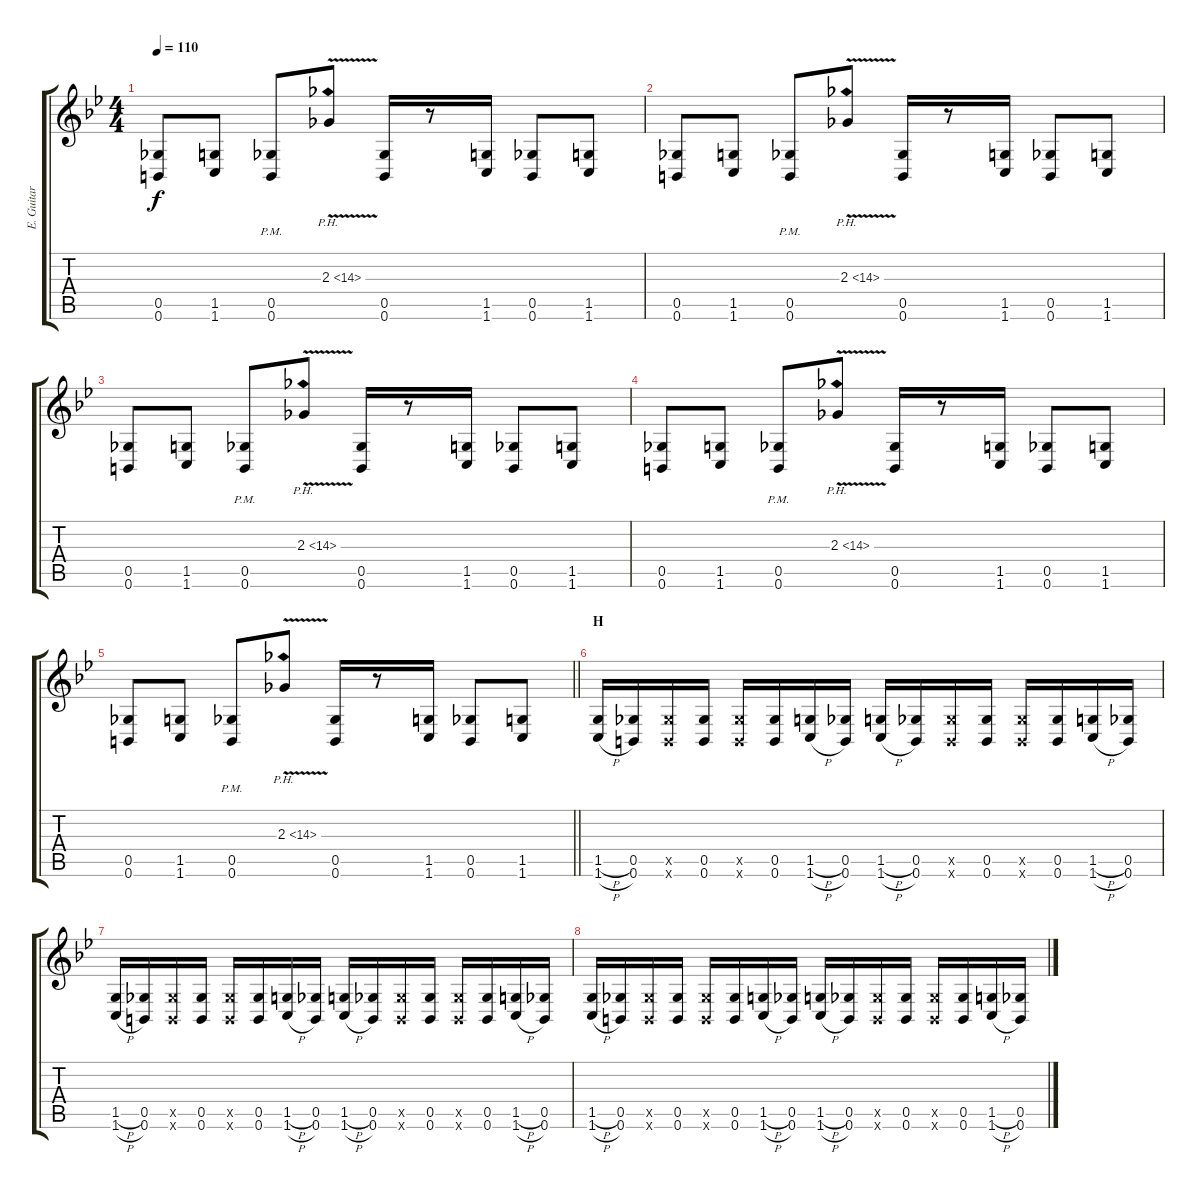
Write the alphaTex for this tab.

\track ("E. Guitar III" "E. Guitar ") {instrument electricguitarclean}
\staff {score tabs}
\tuning (Db4 Ab3 E3 B2 Gb2 B1) {hide}
\ts (4 4)
\tempo 110
\clef g2
\ks bb
(0.5 0.6).8{dy f} (1.5 1.6).8 (0.5{pm} 0.6{pm}).8 2.3{ph 12 v}.8 (0.5 0.6).16 r.8 (1.5 1.6).16 (0.5 0.6).8 (1.5 1.6).8 |
(0.5 0.6).8 (1.5 1.6).8 (0.5{pm} 0.6{pm}).8 2.3{ph 12 v}.8 (0.5 0.6).16 r.8 (1.5 1.6).16 (0.5 0.6).8 (1.5 1.6).8 |
(0.5 0.6).8 (1.5 1.6).8 (0.5{pm} 0.6{pm}).8 2.3{ph 12 v}.8 (0.5 0.6).16 r.8 (1.5 1.6).16 (0.5 0.6).8 (1.5 1.6).8 |
(0.5 0.6).8 (1.5 1.6).8 (0.5{pm} 0.6{pm}).8 2.3{ph 12 v}.8 (0.5 0.6).16 r.8 (1.5 1.6).16 (0.5 0.6).8 (1.5 1.6).8 |
\barLineRight lightlight
(0.5 0.6).8 (1.5 1.6).8 (0.5{pm} 0.6{pm}).8 2.3{ph 12 v}.8 (0.5 0.6).16 r.8 (1.5 1.6).16 (0.5 0.6).8 (1.5 1.6).8 |
\section ("" "H")
(1.5{h} 1.6{h}).16 (0.5 0.6).16 (0.5{x} 0.6{x}).16 (0.5 0.6).16 (0.5{x} 0.6{x}).16 (0.5 0.6).16 (1.5{h} 1.6{h}).16 (0.5 0.6).16 (1.5{h} 1.6{h}).16 (0.5 0.6).16 (0.5{x} 0.6{x}).16 (0.5 0.6).16 (0.5{x} 0.6{x}).16 (0.5 0.6).16 (1.5{h} 1.6{h}).16 (0.5 0.6).16 |
(1.5{h} 1.6{h}).16 (0.5 0.6).16 (0.5{x} 0.6{x}).16 (0.5 0.6).16 (0.5{x} 0.6{x}).16 (0.5 0.6).16 (1.5{h} 1.6{h}).16 (0.5 0.6).16 (1.5{h} 1.6{h}).16 (0.5 0.6).16 (0.5{x} 0.6{x}).16 (0.5 0.6).16 (0.5{x} 0.6{x}).16 (0.5 0.6).16 (1.5{h} 1.6{h}).16 (0.5 0.6).16 |
(1.5{h} 1.6{h}).16 (0.5 0.6).16 (0.5{x} 0.6{x}).16 (0.5 0.6).16 (0.5{x} 0.6{x}).16 (0.5 0.6).16 (1.5{h} 1.6{h}).16 (0.5 0.6).16 (1.5{h} 1.6{h}).16 (0.5 0.6).16 (0.5{x} 0.6{x}).16 (0.5 0.6).16 (0.5{x} 0.6{x}).16 (0.5 0.6).16 (1.5{h} 1.6{h}).16 (0.5 0.6).16
